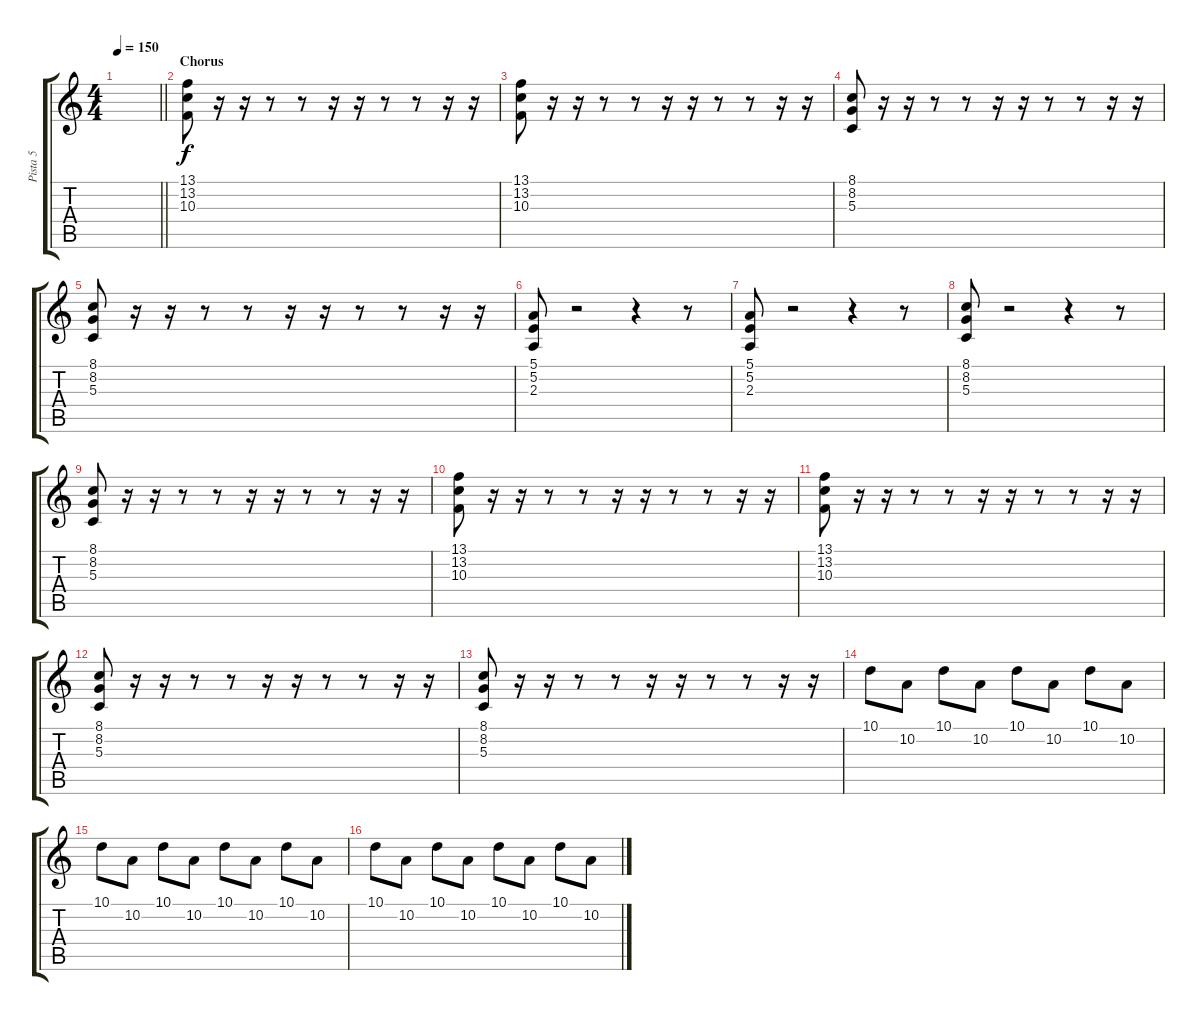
\track ("Pista 5" "Pista 5") {instrument lead1square}
\staff {score tabs}
\tuning (E4 B3 G3 D3 A2 E2) {hide}
\ts (4 4)
\tempo 150
\clef g2
\barLineRight lightlight
\ks c
|
\section ("" "Chorus")
(13.1 13.2 10.3).8 r.16 r.16 r.8 r.8 r.16 r.16 r.8 r.8 r.16 r.16 |
(13.1 13.2 10.3).8 r.16 r.16 r.8 r.8 r.16 r.16 r.8 r.8 r.16 r.16 |
(8.1 8.2 5.3).8 r.16 r.16 r.8 r.8 r.16 r.16 r.8 r.8 r.16 r.16 |
(8.1 8.2 5.3).8 r.16 r.16 r.8 r.8 r.16 r.16 r.8 r.8 r.16 r.16 |
(5.1 5.2 2.3).8 r.2 r.4 r.8 |
(5.1 5.2 2.3).8 r.2 r.4 r.8 |
(8.1 8.2 5.3).8 r.2 r.4 r.8 |
(8.1 8.2 5.3).8 r.16 r.16 r.8 r.8 r.16 r.16 r.8 r.8 r.16 r.16 |
(13.1 13.2 10.3).8 r.16 r.16 r.8 r.8 r.16 r.16 r.8 r.8 r.16 r.16 |
(13.1 13.2 10.3).8 r.16 r.16 r.8 r.8 r.16 r.16 r.8 r.8 r.16 r.16 |
(8.1 8.2 5.3).8 r.16 r.16 r.8 r.8 r.16 r.16 r.8 r.8 r.16 r.16 |
(8.1 8.2 5.3).8 r.16 r.16 r.8 r.8 r.16 r.16 r.8 r.8 r.16 r.16 |
10.1.8 10.2.8 10.1.8 10.2.8 10.1.8 10.2.8 10.1.8 10.2.8 |
10.1.8 10.2.8 10.1.8 10.2.8 10.1.8 10.2.8 10.1.8 10.2.8 |
10.1.8 10.2.8 10.1.8 10.2.8 10.1.8 10.2.8 10.1.8 10.2.8
